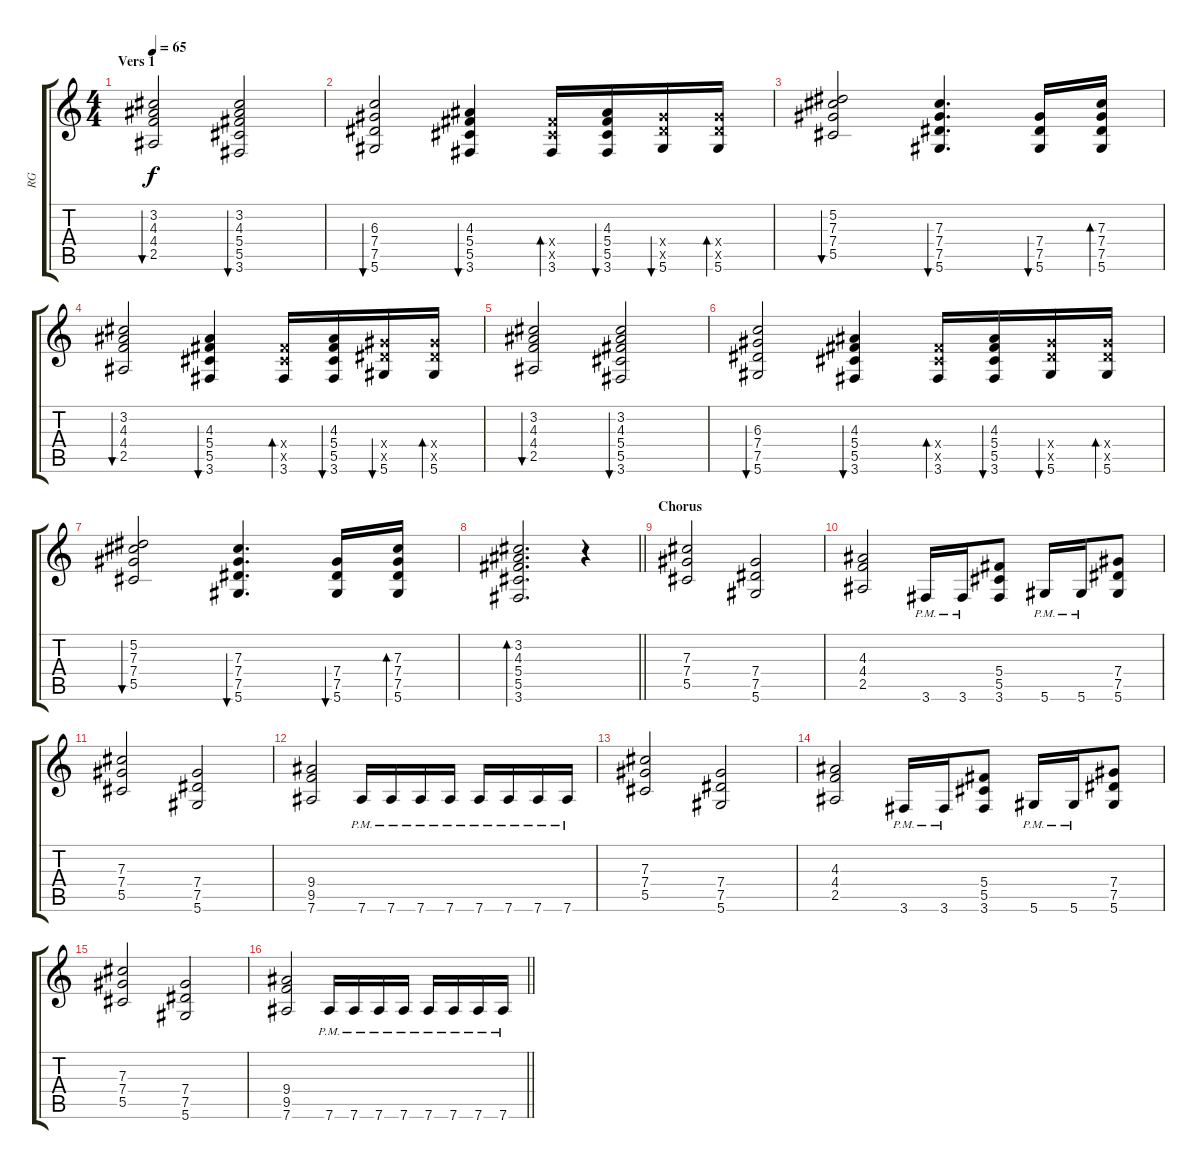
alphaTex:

\track ("RG" "RG") {instrument distortionguitar}
\staff {score tabs}
\tuning (Eb4 Bb3 Gb3 Db3 Ab2 Eb2) {hide}
\ts (4 4)
\section ("" "Vers 1")
\tempo 65
\clef g2
\ks c
(3.2 4.3 4.4 2.5).2{bu 60 dy f} (3.2 4.3 5.4 5.5 3.6).2{bu 60} |
(6.3 7.4 7.5 5.6).2{bu 60} (4.3 5.4 5.5 3.6).4{bu 60} (5.4{x} 5.5{x} 3.6).16{bd 60} (4.3 5.4 5.5 3.6).16{bu 60} (7.4{x} 7.5{x} 5.6).16{bu 60} (7.4{x} 7.5{x} 5.6).16{bd 60} |
(5.2 7.3 7.4 5.5).2{bu 60} (7.3 7.4 7.5 5.6).4{d bu 60} (7.4 7.5 5.6).16{bu 60} (7.3 7.4 7.5 5.6).16{bd 60} |
(3.2 4.3 4.4 2.5).2{bu 60} (4.3 5.4 5.5 3.6).4{bu 60} (5.4{x} 5.5{x} 3.6).16{bd 60} (4.3 5.4 5.5 3.6).16{bu 60} (7.4{x} 7.5{x} 5.6).16{bu 60} (7.4{x} 7.5{x} 5.6).16{bd 60} |
(3.2 4.3 4.4 2.5).2{bu 60} (3.2 4.3 5.4 5.5 3.6).2{bu 60} |
(6.3 7.4 7.5 5.6).2{bu 60} (4.3 5.4 5.5 3.6).4{bu 60} (5.4{x} 5.5{x} 3.6).16{bd 60} (4.3 5.4 5.5 3.6).16{bu 60} (7.4{x} 7.5{x} 5.6).16{bu 60} (7.4{x} 7.5{x} 5.6).16{bd 60} |
(5.2 7.3 7.4 5.5).2{bu 60} (7.3 7.4 7.5 5.6).4{d bu 60} (7.4 7.5 5.6).16{bu 60} (7.3 7.4 7.5 5.6).16{bd 60} |
\barLineRight lightlight
(3.2 4.3 5.4 5.5 3.6).2{d bd 60} r.4{volume 14 instrument distortionguitar} |
\section ("" "Chorus")
(7.3 7.4 5.5).2 (7.4 7.5 5.6).2 |
(4.3 4.4 2.5).2 3.6{pm}.16 3.6{pm}.16 (5.4 5.5 3.6).8 5.6{pm}.16 5.6{pm}.16 (7.4 7.5 5.6).8 |
(7.3 7.4 5.5).2 (7.4 7.5 5.6).2 |
(9.4 9.5 7.6).2 7.6{pm}.16 7.6{pm}.16 7.6{pm}.16 7.6{pm}.16 7.6{pm}.16 7.6{pm}.16 7.6{pm}.16 7.6{pm}.16 |
(7.3 7.4 5.5).2 (7.4 7.5 5.6).2 |
(4.3 4.4 2.5).2 3.6{pm}.16 3.6{pm}.16 (5.4 5.5 3.6).8 5.6{pm}.16 5.6{pm}.16 (7.4 7.5 5.6).8 |
(7.3 7.4 5.5).2 (7.4 7.5 5.6).2 |
\barLineRight lightlight
(9.4 9.5 7.6).2 7.6{pm}.16 7.6{pm}.16 7.6{pm}.16 7.6{pm}.16 7.6{pm}.16 7.6{pm}.16 7.6{pm}.16 7.6{pm}.16
